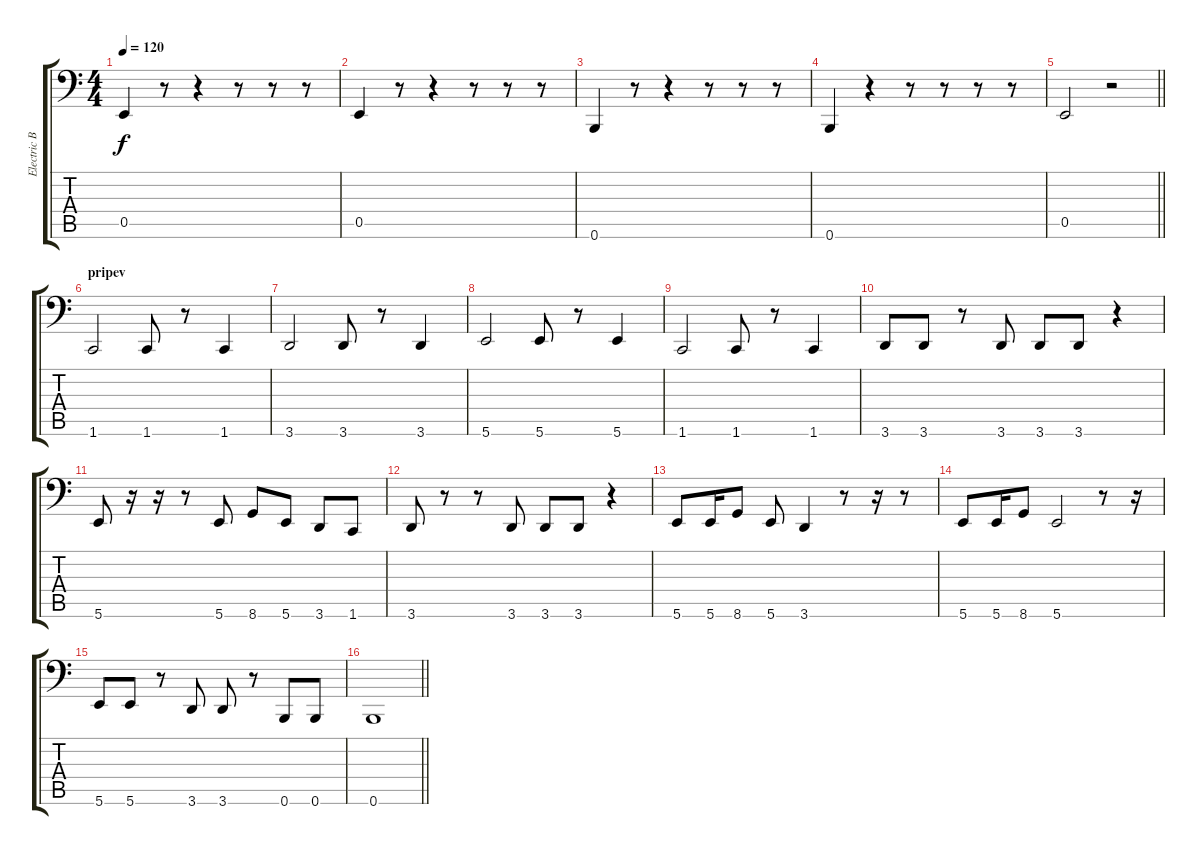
\track ("Electric Bass" "Electric B") {instrument electricbassfinger}
\staff {score tabs}
\tuning (C3 G2 D2 A1 E1 B0) {hide}
\ts (4 4)
\tempo 120
\clef f4
\ks c
0.5.4{dy f} r.8 r.4 r.8 r.8 r.8 |
0.5.4 r.8 r.4 r.8 r.8 r.8 |
0.6.4 r.8 r.4 r.8 r.8 r.8 |
0.6.4 r.4 r.8 r.8 r.8 r.8 |
\barLineRight lightlight
0.5.2 r.2 |
\section ("" "pripev")
1.6.2 1.6.8 r.8 1.6.4 |
3.6.2 3.6.8 r.8 3.6.4 |
5.6.2 5.6.8 r.8 5.6.4 |
1.6.2 1.6.8 r.8 1.6.4 |
3.6.8 3.6.8 r.8 3.6.8 3.6.8 3.6.8 r.4 |
5.6.8 r.16 r.16 r.8 5.6.8 8.6.8 5.6.8 3.6.8 1.6.8 |
3.6.8 r.8 r.8 3.6.8 3.6.8 3.6.8 r.4 |
5.6.8 5.6.16 8.6.8 5.6.8 3.6.4 r.8 r.16 r.8 |
5.6.8 5.6.16 8.6.8 5.6.2 r.8 r.16 |
5.6.8 5.6.8 r.8 3.6.8 3.6.8 r.8 0.6.8 0.6.8 |
\barLineRight lightlight
0.6.1
